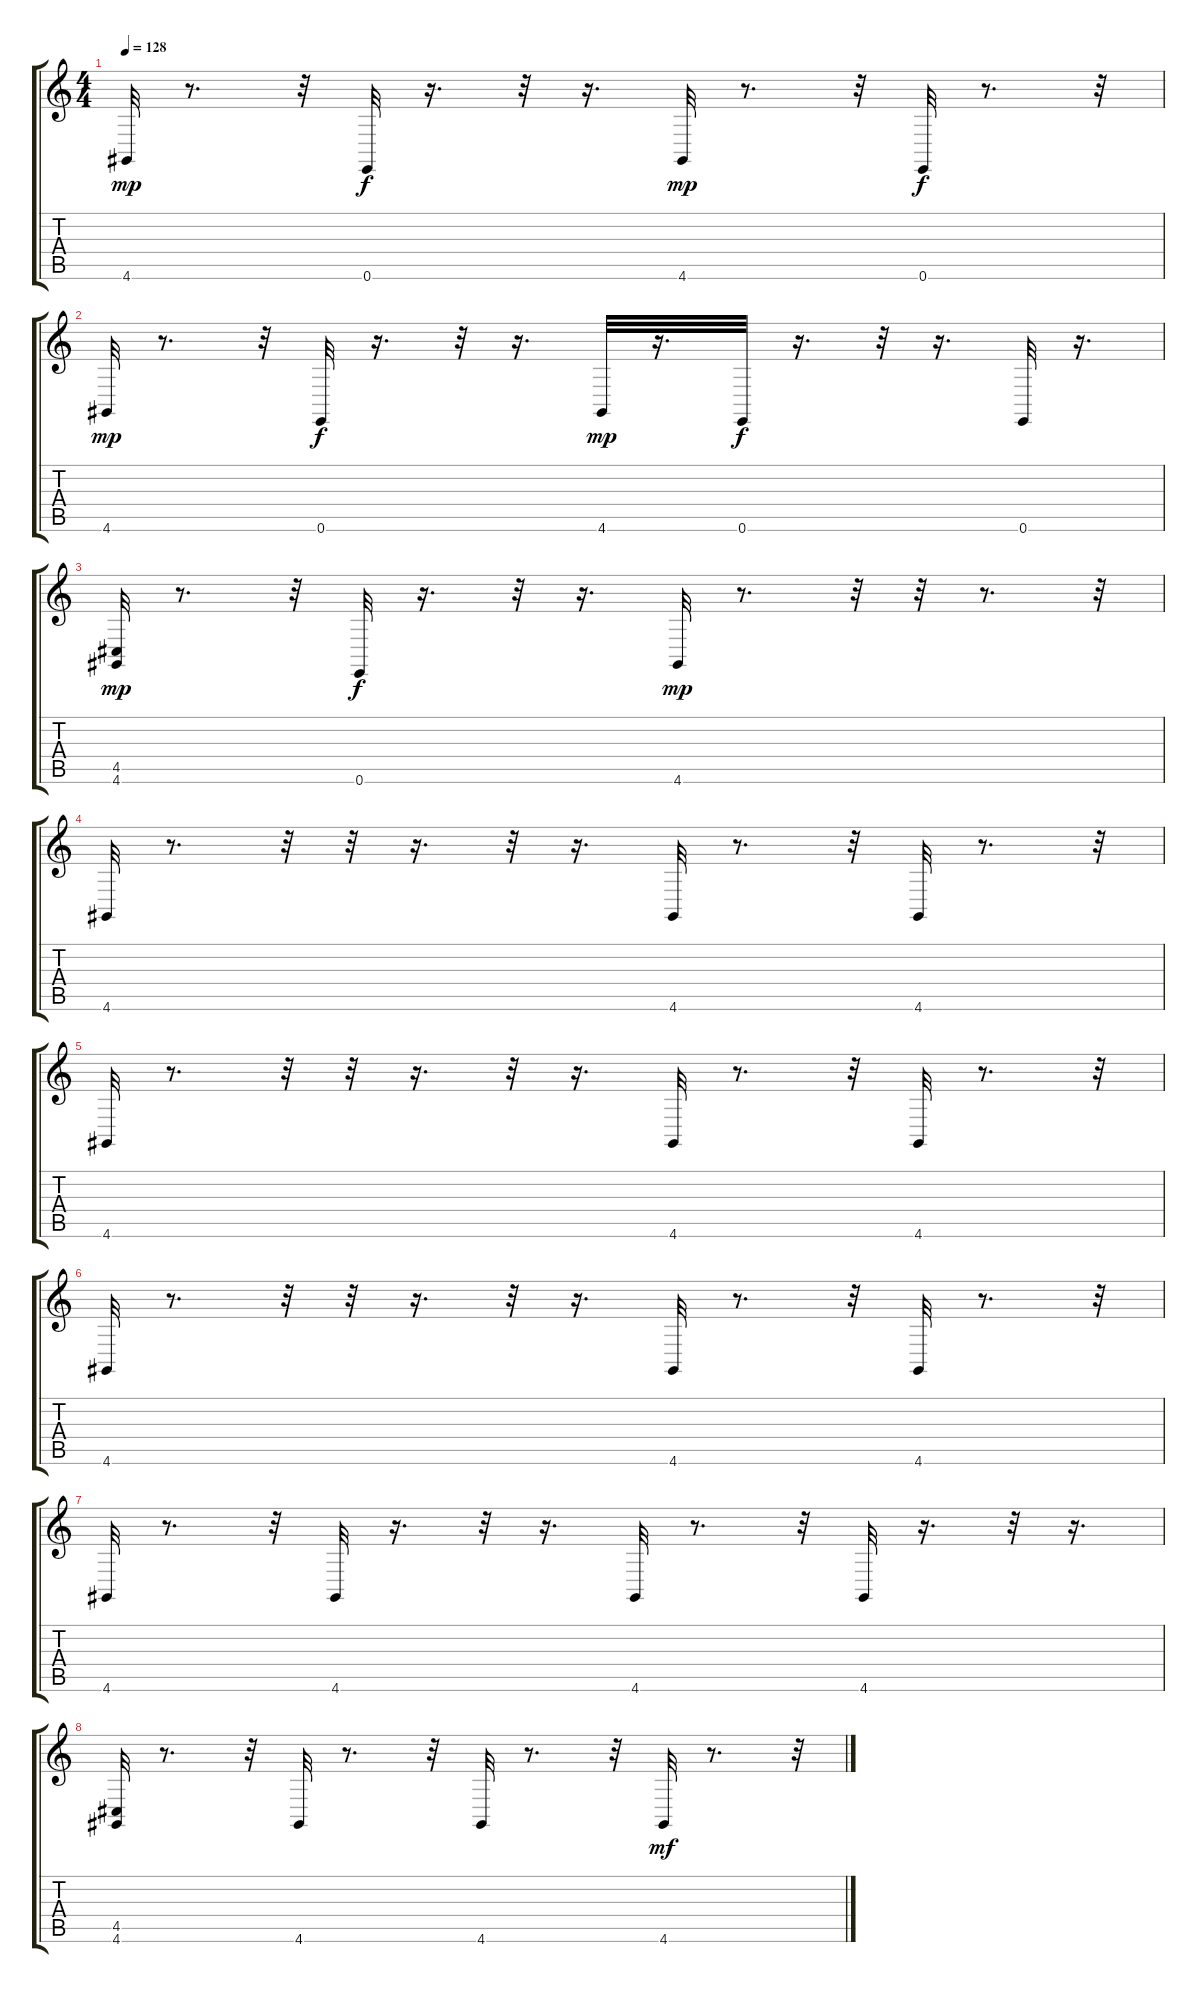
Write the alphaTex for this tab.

\track "" {instrument acousticgrandpiano}
\staff {score tabs}
\tuning (E4 B3 G3 D3 A2 E2) {hide}
\ts (4 4)
\tempo 128
\clef g2
\ks c
4.6.32{dy mp} r.8{d} r.32 0.6.32{dy f} r.16{d} r.32 r.16{d} 4.6.32{dy mp} r.8{d} r.32 0.6.32{dy f} r.8{d} r.32 |
4.6.32{dy mp} r.8{d} r.32 0.6.32{dy f} r.16{d} r.32 r.16{d} 4.6.32{dy mp} r.16{d} 0.6.32{dy f} r.16{d} r.32 r.16{d} 0.6.32 r.16{d} |
(4.5 4.6).32{dy mp} r.8{d} r.32 0.6.32{dy f} r.16{d} r.32 r.16{d} 4.6.32{dy mp} r.8{d} r.32 r.32 r.8{d} r.32 |
4.6.32 r.8{d} r.32 r.32 r.16{d} r.32 r.16{d} 4.6.32 r.8{d} r.32 4.6.32 r.8{d} r.32 |
4.6.32 r.8{d} r.32 r.32 r.16{d} r.32 r.16{d} 4.6.32 r.8{d} r.32 4.6.32 r.8{d} r.32 |
4.6.32 r.8{d} r.32 r.32 r.16{d} r.32 r.16{d} 4.6.32 r.8{d} r.32 4.6.32 r.8{d} r.32 |
4.6.32 r.8{d} r.32 4.6.32 r.16{d} r.32 r.16{d} 4.6.32 r.8{d} r.32 4.6.32 r.16{d} r.32 r.16{d} |
(4.5 4.6).32 r.8{d} r.32 4.6.32 r.8{d} r.32 4.6.32 r.8{d} r.32 4.6.32{dy mf} r.8{d} r.32
